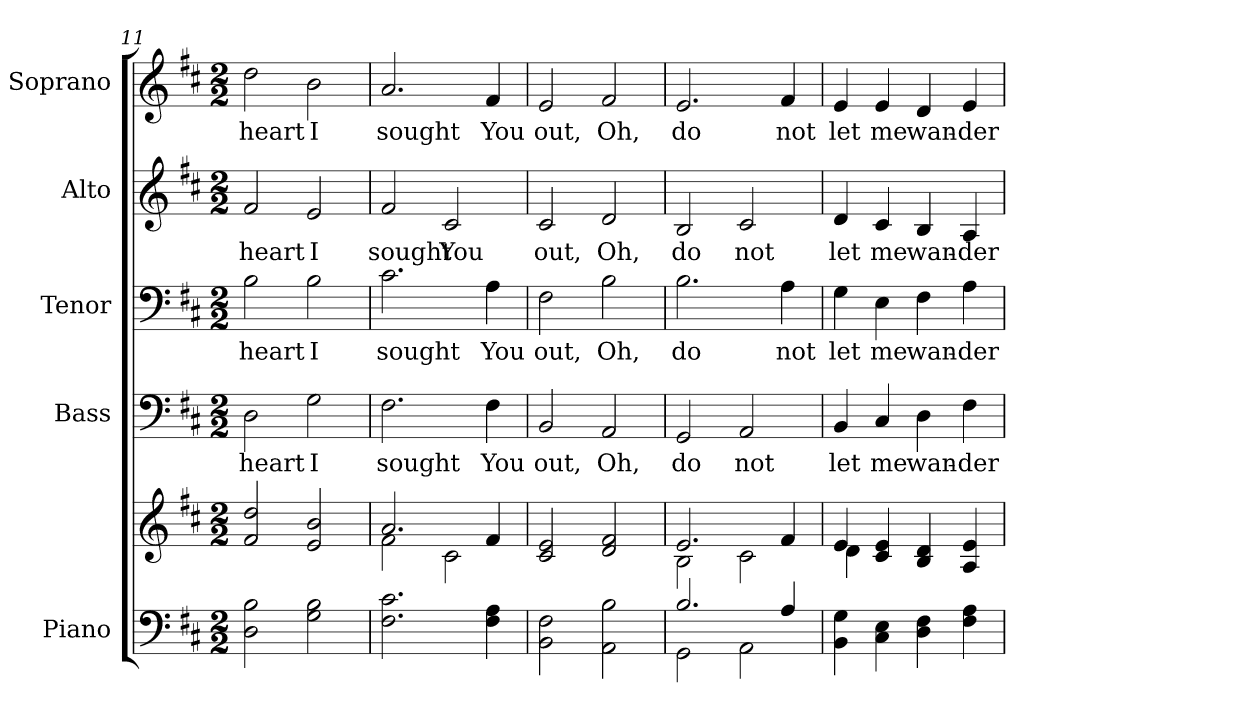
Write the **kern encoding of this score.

**kern	**kern	**kern	**text	**kern	**text	**kern	**text	**kern	**text
*part5	*part5	*part4	*part4	*part3	*part3	*part2	*part2	*part1	*part1
*staff6	*staff5	*staff4	*staff4	*staff3	*staff3	*staff2	*staff2	*staff1	*staff1
*I"Piano	*	*I"Bass	*	*I"Tenor	*	*I"Alto	*	*I"Soprano	*
*I'Pno.	*	*I'B.	*	*I'T.	*	*I'A.	*	*I'S.	*
*clefF4	*clefG2	*clefF4	*	*clefF4	*	*clefG2	*	*clefG2	*
*k[f#c#]	*k[f#c#]	*k[f#c#]	*	*k[f#c#]	*	*k[f#c#]	*	*k[f#c#]	*
*D:	*D:	*D:	*	*D:	*	*D:	*	*D:	*
*M2/2	*M2/2	*M2/2	*	*M2/2	*	*M2/2	*	*M2/2	*
=11	=11	=11	=11	=11	=11	=11	=11	=11	=11
!	!	!	!LO:LY:b:color=#000000	!	!	!	!	!	!
!	!	!	!	!	!LO:LY:b:color=#000000	!	!	!	!
!	!	!	!	!	!	!	!LO:LY:b:color=#000000	!	!
!	!	!	!	!	!	!	!	!	!LO:LY:b:color=#000000
2Di\ 2Bi	2f#i/ 2ddi	2Di\	heart	2Bi\	heart	2f#i/	heart	2ddi\	heart
!	!	!	!LO:LY:b:color=#000000	!	!	!	!	!	!
!	!	!	!	!	!LO:LY:b:color=#000000	!	!	!	!
!	!	!	!	!	!	!	!LO:LY:b:color=#000000	!	!
!	!	!	!	!	!	!	!	!	!LO:LY:b:color=#000000
2Gi\ 2Bi	2ei/ 2bi	2Gi\	I	2Bi\	I	2ei/	I	2bi\	I
=12	=12	=12	=12	=12	=12	=12	=12	=12	=12
*	*^	*	*	*	*	*	*	*	*
!	!	!	!	!LO:LY:b:color=#000000	!	!	!	!	!	!
!	!	!	!	!	!	!LO:LY:b:color=#000000	!	!	!	!
!	!	!	!	!	!	!	!	!LO:LY:b:color=#000000	!	!
!	!	!	!	!	!	!	!	!	!	!LO:LY:b:color=#000000
2.F#i\ 2.c#i	2.ai/	2f#i\	2.F#i\	sought	2.c#i\	sought	2f#i/	sought	2.ai/	sought
!	!	!	!	!	!	!	!	!LO:LY:b:color=#000000	!	!
.	.	2c#i\	.	.	.	.	2c#i/	You	.	.
!	!	!	!	!LO:LY:b:color=#000000	!	!	!	!	!	!
!	!	!	!	!	!	!LO:LY:b:color=#000000	!	!	!	!
!	!	!	!	!	!	!	!	!	!	!LO:LY:b:color=#000000
4F#i\ 4Ai	4f#i/	.	4F#i\	You	4Ai\	You	.	.	4f#i/	You
*	*v	*v	*	*	*	*	*	*	*	*
!!LO:PB:g=z
=13	=13	=13	=13	=13	=13	=13	=13	=13	=13
!	!	!	!LO:LY:b:color=#000000	!	!	!	!	!	!
!	!	!	!	!	!LO:LY:b:color=#000000	!	!	!	!
!	!	!	!	!	!	!	!LO:LY:b:color=#000000	!	!
!	!	!	!	!	!	!	!	!	!LO:LY:b:color=#000000
2BBi\ 2F#i	2c#i/ 2ei	2BBi/	out,	2F#i\	out,	2c#i/	out,	2ei/	out,
!	!	!	!LO:LY:b:color=#000000	!	!	!	!	!	!
!	!	!	!	!	!LO:LY:b:color=#000000	!	!	!	!
!	!	!	!	!	!	!	!LO:LY:b:color=#000000	!	!
!	!	!	!	!	!	!	!	!	!LO:LY:b:color=#000000
2AAi\ 2Bi	2di/ 2f#i	2AAi/	Oh,	2Bi\	Oh,	2di/	Oh,	2f#i/	Oh,
=14	=14	=14	=14	=14	=14	=14	=14	=14	=14
*^	*^	*	*	*	*	*	*	*	*
!	!	!	!	!	!LO:LY:b:color=#000000	!	!	!	!	!	!
!	!	!	!	!	!	!	!LO:LY:b:color=#000000	!	!	!	!
!	!	!	!	!	!	!	!	!	!LO:LY:b:color=#000000	!	!
!	!	!	!	!	!	!	!	!	!	!	!LO:LY:b:color=#000000
2.Bi/	2GGi\	2.ei/	2Bi\	2GGi/	do	2.Bi\	do	2Bi/	do	2.ei/	do
!	!	!	!	!	!LO:LY:b:color=#000000	!	!	!	!	!	!
!	!	!	!	!	!	!	!	!	!LO:LY:b:color=#000000	!	!
.	2AAi\	.	2c#i\	2AAi/	not	.	.	2c#i/	not	.	.
!	!	!	!	!	!	!	!LO:LY:b:color=#000000	!	!	!	!
!	!	!	!	!	!	!	!	!	!	!	!LO:LY:b:color=#000000
4Ai/	.	4f#i/	.	.	.	4Ai\	not	.	.	4f#i/	not
*v	*v	*	*	*	*	*	*	*	*	*	*
=15	=15	=15	=15	=15	=15	=15	=15	=15	=15	=15
!	!	!	!	!LO:LY:b:color=#000000	!	!	!	!	!	!
!	!	!	!	!	!	!LO:LY:b:color=#000000	!	!	!	!
!	!	!	!	!	!	!	!	!LO:LY:b:color=#000000	!	!
!	!	!	!	!	!	!	!	!	!	!LO:LY:b:color=#000000
4BBi\ 4Gi	4ei/	4di\	4BBi/	let	4Gi\	let	4di/	let	4ei/	let
!	!	!	!	!LO:LY:b:color=#000000	!	!	!	!	!	!
!	!	!	!	!	!	!LO:LY:b:color=#000000	!	!	!	!
!	!	!	!	!	!	!	!	!LO:LY:b:color=#000000	!	!
!	!	!	!	!	!	!	!	!	!	!LO:LY:b:color=#000000
4C#i\ 4Ei	4c#i/ 4ei	2.ryy	4C#i/	me	4Ei\	me	4c#i/	me	4ei/	me
!	!	!	!	!LO:LY:b:color=#000000	!	!	!	!	!	!
!	!	!	!	!	!	!LO:LY:b:color=#000000	!	!	!	!
!	!	!	!	!	!	!	!	!LO:LY:b:color=#000000	!	!
!	!	!	!	!	!	!	!	!	!	!LO:LY:b:color=#000000
4Di\ 4F#i	4Bi/ 4di	.	4Di\	wan-	4F#i\	wan-	4Bi/	wan-	4di/	wan-
!	!	!	!	!LO:LY:b:color=#000000	!	!	!	!	!	!
!	!	!	!	!	!	!LO:LY:b:color=#000000	!	!	!	!
!	!	!	!	!	!	!	!	!LO:LY:b:color=#000000	!	!
!	!	!	!	!	!	!	!	!	!	!LO:LY:b:color=#000000
4F#i\ 4Ai	4Ai/ 4ei	.	4F#i\	-der	4Ai\	-der	4Ai/	-der	4ei/	-der
*	*v	*v	*	*	*	*	*	*	*	*
=	=	=	=	=	=	=	=	=	=
*-	*-	*-	*-	*-	*-	*-	*-	*-	*-
